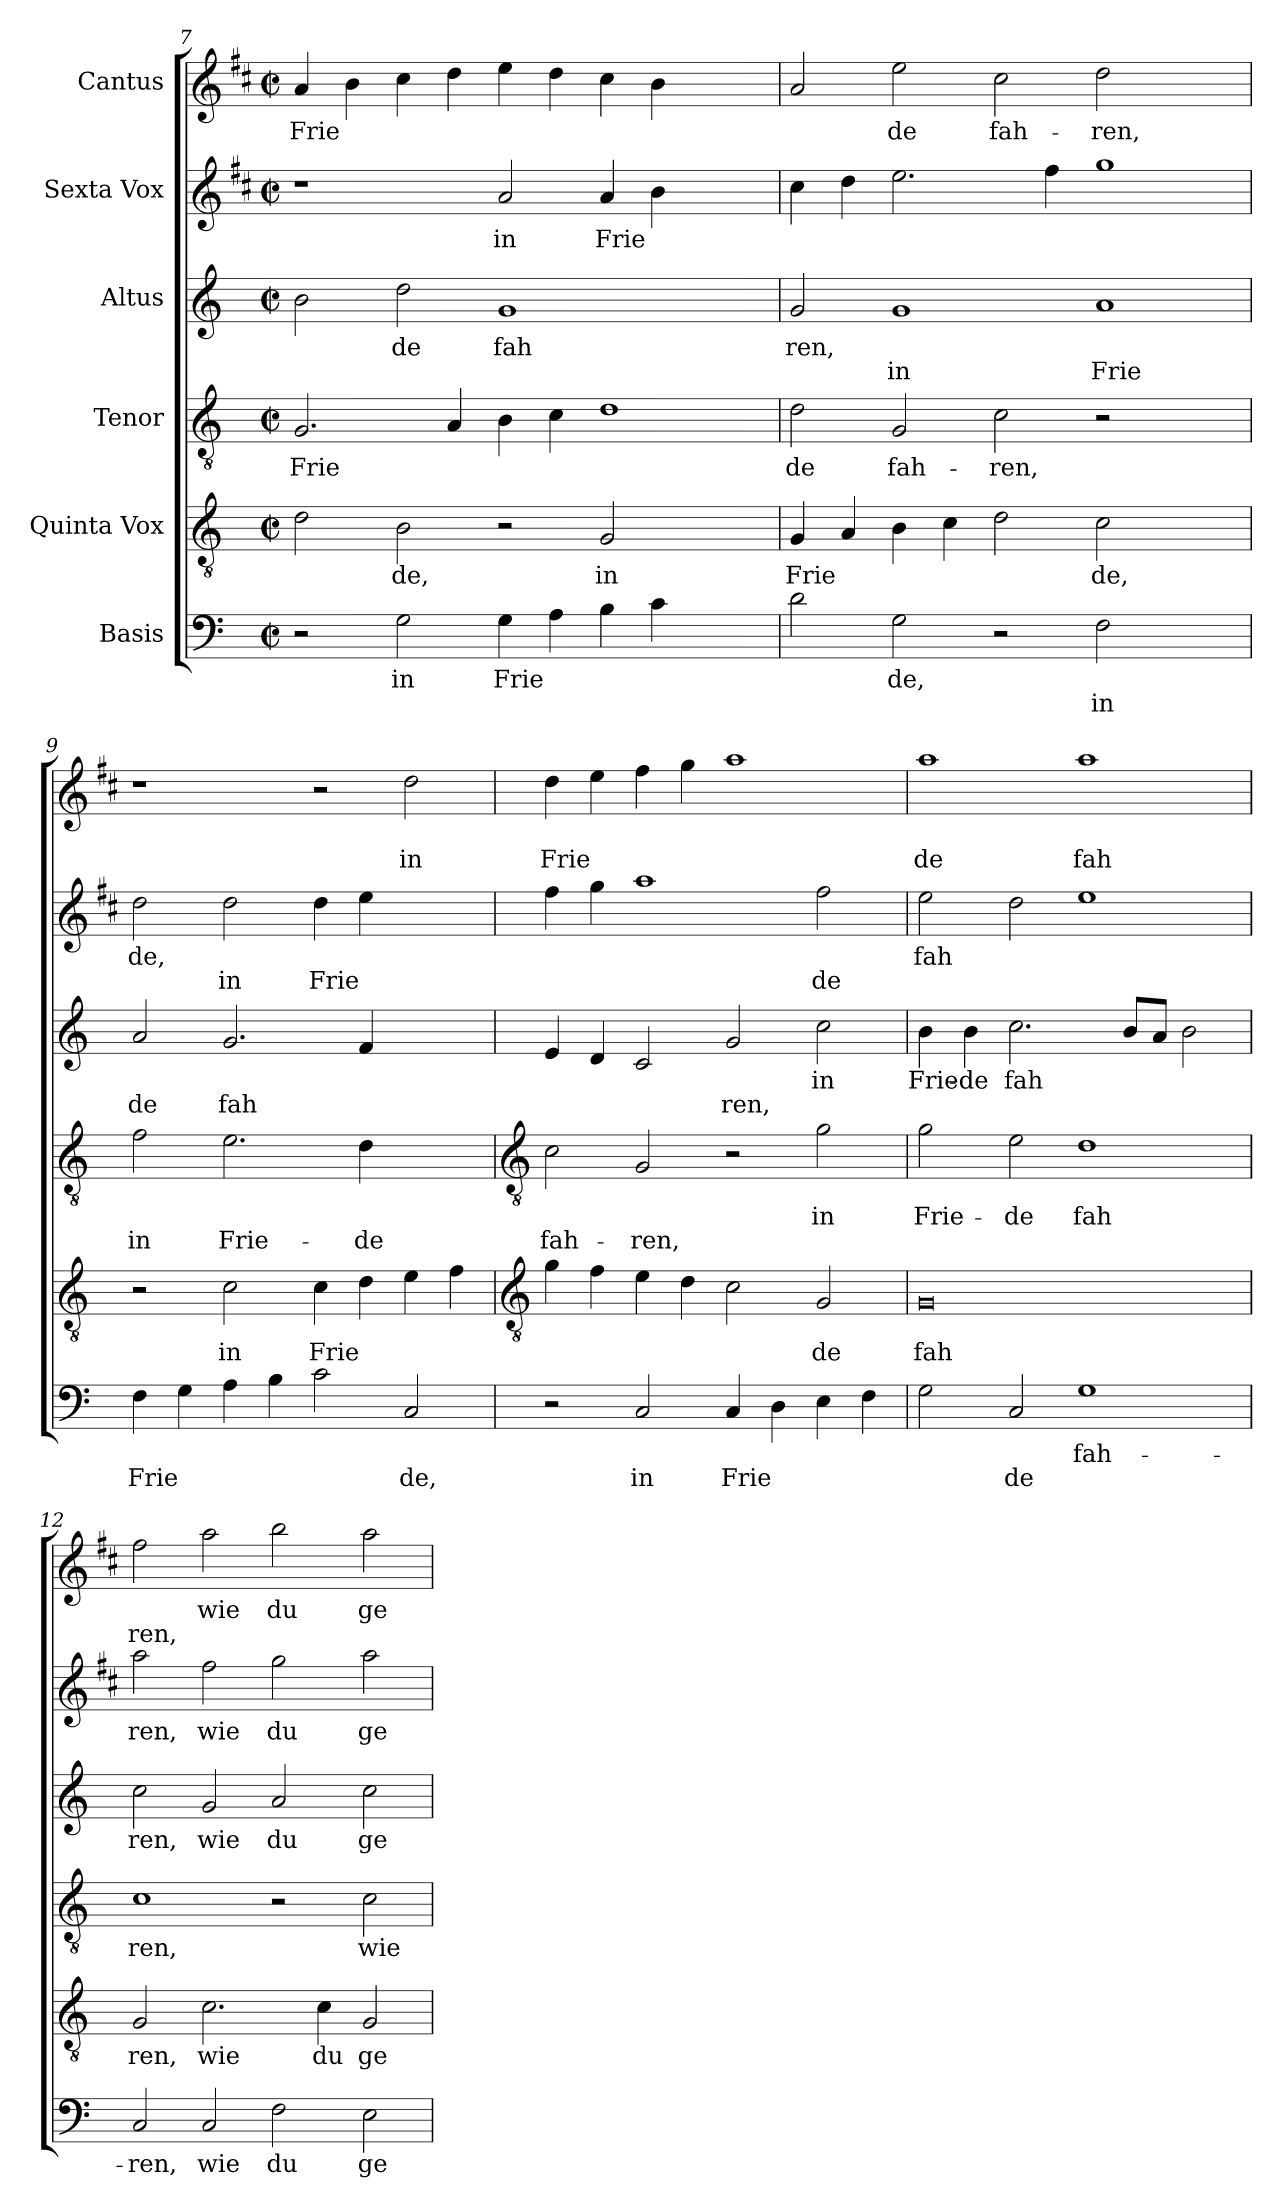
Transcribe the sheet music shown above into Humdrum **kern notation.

**kern	**text	**text	**kern	**text	**kern	**text	**text	**kern	**text	**text	**kern	**text	**text	**kern	**text	**text
*part6	*part6	*part6	*part5	*part5	*part4	*part4	*part4	*part3	*part3	*part3	*part2	*part2	*part2	*part1	*part1	*part1
*staff6	*staff6	*staff6	*staff5	*staff5	*staff4	*staff4	*staff4	*staff3	*staff3	*staff3	*staff2	*staff2	*staff2	*staff1	*staff1	*staff1
*I"Basis	*	*	*I"Quinta Vox	*	*I"Tenor	*	*	*I"Altus	*	*	*I"Sexta Vox	*	*	*I"Cantus	*	*
*clefF4	*	*	*clefGv2	*	*clefGv2	*	*	*clefG2	*	*	*clefG2	*	*	*clefG2	*	*
*	*	*	*	*	*	*	*	*	*	*	*ITrd1c2	*	*	*ITrd1c2	*	*
*k[]	*	*	*k[]	*	*k[]	*	*	*k[]	*	*	*k[]	*	*	*k[]	*	*
*C:	*	*	*C:	*	*C:	*	*	*C:	*	*	*C:	*	*	*C:	*	*
*M4/2	*	*	*M4/2	*	*M4/2	*	*	*M4/2	*	*	*M4/2	*	*	*M4/2	*	*
*met(c|)	*	*	*met(c|)	*	*met(c|)	*	*	*met(c|)	*	*	*met(c|)	*	*	*met(c|)	*	*
=7	=7	=7	=7	=7	=7	=7	=7	=7	=7	=7	=7	=7	=7	=7	=7	=7
!	!	!	!	!	!	!LO:LY:b	!	!	!	!	!	!	!	!	!LO:LY:b	!
2r	.	.	2d	.	2.G	Frie	.	2b	.	.	1r	.	.	4g	Frie	.
.	.	.	.	.	.	.	.	.	.	.	.	.	.	4a	.	.
!	!LO:LY:b	!	!	!LO:LY:b	!	!	!	!	!LO:LY:b	!	!	!	!	!	!	!
2G	in	.	2B	de,	.	.	.	2dd	de	.	.	.	.	4b	.	.
.	.	.	.	.	4A	.	.	.	.	.	.	.	.	4cc	.	.
!	!LO:LY:b	!	!	!	!	!	!	!	!LO:LY:b	!	!	!LO:LY:b	!	!	!	!
4G	Frie	.	2r	.	4B	.	.	1g	fah	.	2g	in	.	4dd	.	.
4A	.	.	.	.	4c	.	.	.	.	.	.	.	.	4cc	.	.
!	!	!	!	!LO:LY:b	!	!	!	!	!	!	!	!LO:LY:b	!	!	!	!
4B	.	.	2G	in	1d	.	.	.	.	.	4g	Frie	.	4b	.	.
4c	.	.	.	.	.	.	.	.	.	.	4a	.	.	4a	.	.
2ryy	.	.	2ryy	.	.	.	.	2ryy	.	.	2ryy	.	.	2ryy	.	.
=8	=8	=8	=8	=8	=8	=8	=8	=8	=8	=8	=8	=8	=8	=8	=8	=8
!	!	!	!	!LO:LY:b	!	!LO:LY:b	!	!	!LO:LY:b	!	!	!	!	!	!	!
2d	.	.	4G	Frie	2d	de	.	2g	ren,	.	4b	.	.	2g	.	.
.	.	.	4A	.	.	.	.	.	.	.	4cc	.	.	.	.	.
!	!LO:LY:b	!	!	!	!	!LO:LY:b	!	!	!	!LO:LY:b	!	!	!	!	!LO:LY:b	!
2G	de,	.	4B	.	2G	fah-	.	1g	.	in	2.dd	.	.	2dd	de	.
.	.	.	4c	.	.	.	.	.	.	.	.	.	.	.	.	.
!	!	!	!	!	!	!LO:LY:b	!	!	!	!	!	!	!	!	!LO:LY:b	!
2r	.	.	2d	.	2c	-ren,	.	.	.	.	.	.	.	2b	fah-	.
.	.	.	.	.	.	.	.	.	.	.	4ee	.	.	.	.	.
!	!	!LO:LY:b	!	!LO:LY:b	!	!	!	!	!	!LO:LY:b	!	!	!	!	!LO:LY:b	!
2F	.	in	2c	de,	2r	.	.	1a	.	Frie	1ff	.	.	2cc	-ren,	.
2ryy	.	.	2ryy	.	2ryy	.	.	.	.	.	.	.	.	2ryy	.	.
=9	=9	=9	=9	=9	=9	=9	=9	=9	=9	=9	=9	=9	=9	=9	=9	=9
!	!	!LO:LY:b	!	!	!	!	!LO:LY:b	!	!	!LO:LY:b	!	!LO:LY:b	!	!	!	!
4F	.	Frie	2r	.	2f	.	in	2a	.	de	2cc	de,	.	1r	.	.
4G	.	.	.	.	.	.	.	.	.	.	.	.	.	.	.	.
!	!	!	!	!LO:LY:b	!	!	!LO:LY:b	!	!	!LO:LY:b	!	!	!LO:LY:b	!	!	!
4A	.	.	2c	in	2.e	.	Frie-	2.g	.	fah	2cc	.	in	.	.	.
4B	.	.	.	.	.	.	.	.	.	.	.	.	.	.	.	.
!	!	!	!	!LO:LY:b	!	!	!	!	!	!	!	!	!LO:LY:b	!	!	!
2c	.	.	4c	Frie	.	.	.	.	.	.	4cc	.	Frie	2r	.	.
!	!	!	!	!	!	!	!LO:LY:b	!	!	!	!	!	!	!	!	!
.	.	.	4d	.	4d	.	-de	4f	.	.	4dd	.	.	.	.	.
!	!	!LO:LY:b	!	!	!	!	!	!	!	!	!	!	!	!	!	!LO:LY:b
2C	.	de,	4e	.	2ryy	.	.	2ryy	.	.	2ryy	.	.	2cc	.	in
.	.	.	4f	.	.	.	.	.	.	.	.	.	.	.	.	.
!!LO:LB:g=z
=10	=10	=10	=10	=10	=10	=10	=10	=10	=10	=10	=10	=10	=10	=10	=10	=10
*	*	*	*clefGv2	*	*clefGv2	*	*	*	*	*	*	*	*	*	*	*
!	!	!	!	!	!	!	!LO:LY:b	!	!	!	!	!	!	!	!	!LO:LY:b
2r	.	.	4g	.	2c	.	fah-	4e	.	.	4ee	.	.	4cc	.	Frie
.	.	.	4f	.	.	.	.	4d	.	.	4ff	.	.	4dd	.	.
!	!	!LO:LY:b	!	!	!	!	!LO:LY:b	!	!	!	!	!	!	!	!	!
2C	.	in	4e	.	2G	.	-ren,	2c	.	.	1gg	.	.	4ee	.	.
.	.	.	4d	.	.	.	.	.	.	.	.	.	.	4ff	.	.
!	!	!LO:LY:b	!	!	!	!	!	!	!	!LO:LY:b	!	!	!	!	!	!
4C	.	Frie	2c	.	2r	.	.	2g	.	ren,	.	.	.	1gg	.	.
4D	.	.	.	.	.	.	.	.	.	.	.	.	.	.	.	.
!	!	!	!	!LO:LY:b	!	!LO:LY:b	!	!	!LO:LY:b	!	!	!	!LO:LY:b	!	!	!
4E	.	.	2G	de	2g	in	.	2cc	in	.	2ee	.	de	.	.	.
4F	.	.	.	.	.	.	.	.	.	.	.	.	.	.	.	.
=11	=11	=11	=11	=11	=11	=11	=11	=11	=11	=11	=11	=11	=11	=11	=11	=11
!	!	!	!	!LO:LY:b	!	!LO:LY:b	!	!	!LO:LY:b	!	!	!LO:LY:b	!	!	!	!LO:LY:b
2G	.	.	0G	fah	2g	Frie-	.	4b	Frie-	.	2dd	fah	.	1gg	.	de
!	!	!	!	!	!	!	!	!	!LO:LY:b	!	!	!	!	!	!	!
.	.	.	.	.	.	.	.	4b	-de	.	.	.	.	.	.	.
!	!	!LO:LY:b	!	!	!	!LO:LY:b	!	!	!LO:LY:b	!	!	!	!	!	!	!
2C	.	de	.	.	2e	-de	.	2.cc	fah	.	2cc	.	.	.	.	.
!	!LO:LY:b	!	!	!	!	!LO:LY:b	!	!	!	!	!	!	!	!	!	!LO:LY:b
1G	fah-	.	.	.	1d	fah	.	.	.	.	1dd	.	.	1gg	.	fah
.	.	.	.	.	.	.	.	8bL	.	.	.	.	.	.	.	.
.	.	.	.	.	.	.	.	8aJ	.	.	.	.	.	.	.	.
.	.	.	.	.	.	.	.	2b	.	.	.	.	.	.	.	.
=12	=12	=12	=12	=12	=12	=12	=12	=12	=12	=12	=12	=12	=12	=12	=12	=12
!	!LO:LY:b	!	!	!LO:LY:b	!	!LO:LY:b	!	!	!LO:LY:b	!	!	!LO:LY:b	!	!	!	!LO:LY:b
2C	-ren,	.	2G	ren,	1c	ren,	.	2cc	ren,	.	2gg	ren,	.	2ee	.	ren,
!	!LO:LY:b	!	!	!LO:LY:b	!	!	!	!	!LO:LY:b	!	!	!LO:LY:b	!	!	!LO:LY:b	!
2C	wie	.	2.c	wie	.	.	.	2g	wie	.	2ee	wie	.	2gg	wie	.
!	!LO:LY:b	!	!	!	!	!	!	!	!LO:LY:b	!	!	!LO:LY:b	!	!	!LO:LY:b	!
2F	du	.	.	.	2r	.	.	2a	du	.	2ff	du	.	2aa	du	.
!	!	!	!	!LO:LY:b	!	!	!	!	!	!	!	!	!	!	!	!
.	.	.	4c	du	.	.	.	.	.	.	.	.	.	.	.	.
!	!LO:LY:b	!	!	!LO:LY:b	!	!LO:LY:b	!	!	!LO:LY:b	!	!	!LO:LY:b	!	!	!LO:LY:b	!
2E	ge-	.	2G	ge-	2c	wie	.	2cc	ge-	.	2gg	ge-	.	2gg	ge-	.
=	=	=	=	=	=	=	=	=	=	=	=	=	=	=	=	=
*-	*-	*-	*-	*-	*-	*-	*-	*-	*-	*-	*-	*-	*-	*-	*-	*-
